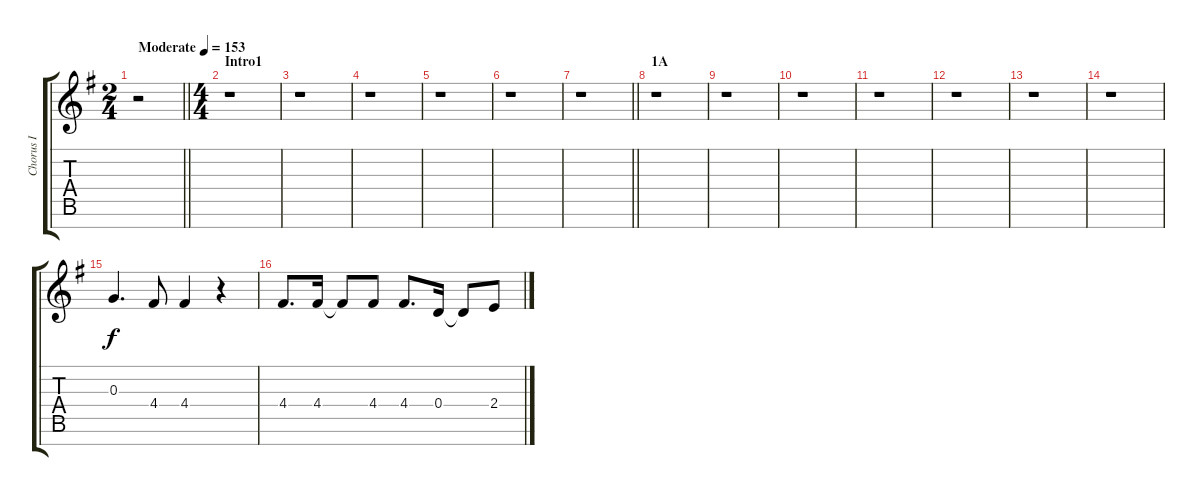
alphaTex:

\track ("Chorus I" "Chorus I") {instrument voiceoohs}
\staff {score tabs}
\tuning (E5 B4 G4 D4 A3 E3 B2) {hide}
\ts (2 4)
\tempo (153 "Moderate")
\clef g2
\barLineRight lightlight
\ks g
r.2{dy f instrument voiceoohs} |
\ts (4 4)
\section ("" "Intro1")
r.1 |
r.1 |
r.1 |
r.1 |
r.1 |
\barLineRight lightlight
r.1 |
\section ("" "1A")
r.1 |
r.1 |
r.1 |
r.1 |
r.1 |
r.1 |
r.1 |
0.3.4{d} 4.4.8 4.4.4 r.4 |
4.4.8{d} 4.4.16 4.4{t}.8 4.4.8 4.4.8{d} 0.4.16 0.4{t}.8 2.4.8
